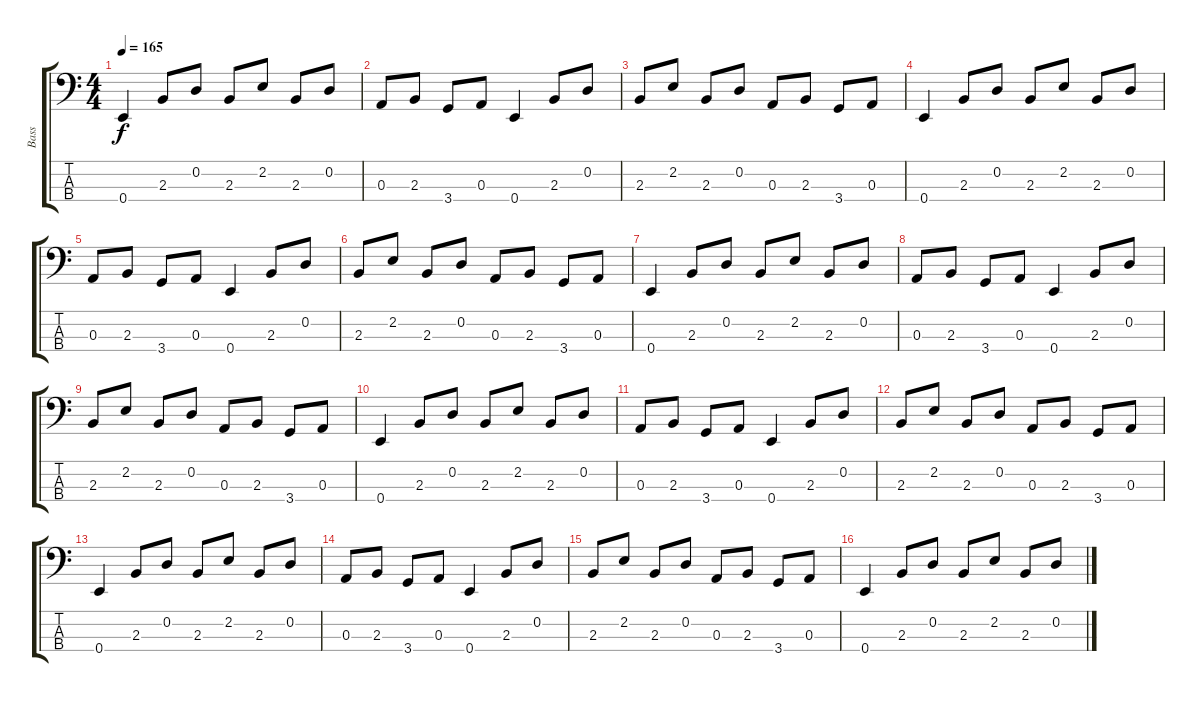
\track ("Bass" "Bass") {instrument fretlessbass}
\staff {score tabs}
\tuning (G2 D2 A1 E1) {hide}
\ts (4 4)
\tempo 165
\clef f4
\ks c
0.4.4{dy f} 2.3.8 0.2.8 2.3.8 2.2.8 2.3.8 0.2.8 |
0.3.8 2.3.8 3.4.8 0.3.8 0.4.4 2.3.8 0.2.8 |
2.3.8 2.2.8 2.3.8 0.2.8 0.3.8 2.3.8 3.4.8 0.3.8 |
0.4.4 2.3.8 0.2.8 2.3.8 2.2.8 2.3.8 0.2.8 |
0.3.8 2.3.8 3.4.8 0.3.8 0.4.4 2.3.8 0.2.8 |
2.3.8 2.2.8 2.3.8 0.2.8 0.3.8 2.3.8 3.4.8 0.3.8 |
0.4.4 2.3.8 0.2.8 2.3.8 2.2.8 2.3.8 0.2.8 |
0.3.8 2.3.8 3.4.8 0.3.8 0.4.4 2.3.8 0.2.8 |
2.3.8 2.2.8 2.3.8 0.2.8 0.3.8 2.3.8 3.4.8 0.3.8 |
0.4.4 2.3.8 0.2.8 2.3.8 2.2.8 2.3.8 0.2.8 |
0.3.8 2.3.8 3.4.8 0.3.8 0.4.4 2.3.8 0.2.8 |
2.3.8 2.2.8 2.3.8 0.2.8 0.3.8 2.3.8 3.4.8 0.3.8 |
0.4.4 2.3.8 0.2.8 2.3.8 2.2.8 2.3.8 0.2.8 |
0.3.8 2.3.8 3.4.8 0.3.8 0.4.4 2.3.8 0.2.8 |
2.3.8 2.2.8 2.3.8 0.2.8 0.3.8 2.3.8 3.4.8 0.3.8 |
0.4.4 2.3.8 0.2.8 2.3.8 2.2.8 2.3.8 0.2.8
